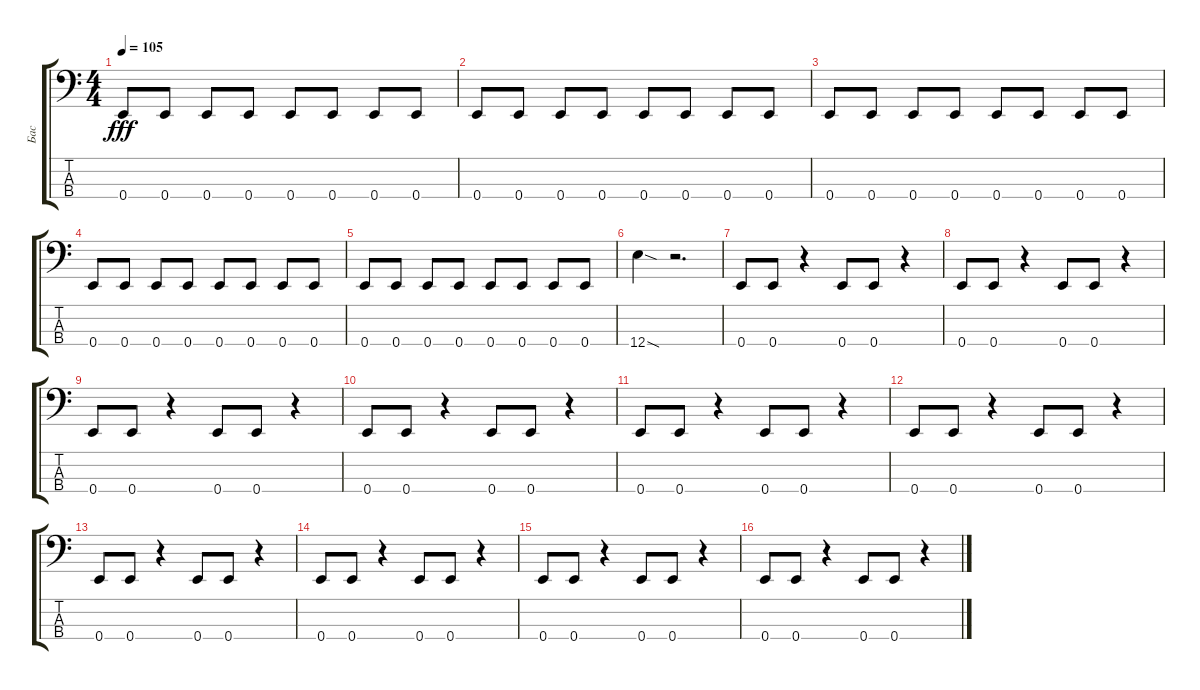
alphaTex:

\track ("Бас" "Бас") {instrument electricbassfinger}
\staff {score tabs}
\tuning (G2 D2 A1 E1) {hide}
\ts (4 4)
\tempo 105
\clef f4
\ks c
0.4.8{dy fff} 0.4.8 0.4.8 0.4.8 0.4.8 0.4.8 0.4.8 0.4.8 |
0.4.8 0.4.8 0.4.8 0.4.8 0.4.8 0.4.8 0.4.8 0.4.8 |
0.4.8 0.4.8 0.4.8 0.4.8 0.4.8 0.4.8 0.4.8 0.4.8 |
0.4.8 0.4.8 0.4.8 0.4.8 0.4.8 0.4.8 0.4.8 0.4.8 |
0.4.8 0.4.8 0.4.8 0.4.8 0.4.8 0.4.8 0.4.8 0.4.8 |
12.4{sod}.4 r.2{d} |
0.4.8 0.4.8 r.4 0.4.8 0.4.8 r.4 |
0.4.8 0.4.8 r.4 0.4.8 0.4.8 r.4 |
0.4.8 0.4.8 r.4 0.4.8 0.4.8 r.4 |
0.4.8 0.4.8 r.4 0.4.8 0.4.8 r.4 |
0.4.8 0.4.8 r.4 0.4.8 0.4.8 r.4 |
0.4.8 0.4.8 r.4 0.4.8 0.4.8 r.4 |
0.4.8 0.4.8 r.4 0.4.8 0.4.8 r.4 |
0.4.8 0.4.8 r.4 0.4.8 0.4.8 r.4 |
0.4.8 0.4.8 r.4 0.4.8 0.4.8 r.4 |
0.4.8 0.4.8 r.4 0.4.8 0.4.8 r.4
